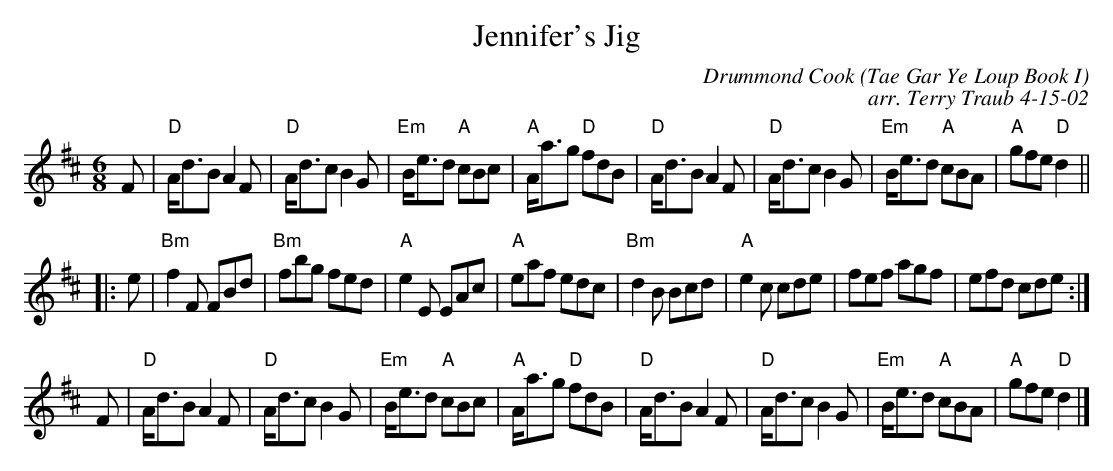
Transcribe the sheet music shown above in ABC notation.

X:1
T: Jennifer's Jig
C: Drummond Cook (Tae Gar Ye Loup Book I)
C: arr. Terry Traub 4-15-02
M: 6/8
K: D
L: 1/8
F| "D" A<dB A2 F|"D" A<dc B2 G| "Em" B<ed "A"cBc| "A" A<ag "D"fdB|\
  "D" A<dB A2 F|"D" A<dc B2 G| "Em" B<ed "A"cBA| "A" gfe "D"d2||
|: e |"Bm" f2 F FBd| "Bm" fbg fed| "A"e2E EAc| "A"eaf edc|\
  "Bm" d2B Bcd| "A"e2c cde| fef agf| efd cde :|
F| "D" A<dB A2 F|"D" A<dc B2 G| "Em" B<ed "A"cBc| "A" A<ag "D"fdB|\
  "D" A<dB A2 F|"D" A<dc B2 G| "Em" B<ed "A"cBA| "A" gfe "D"d2|]
